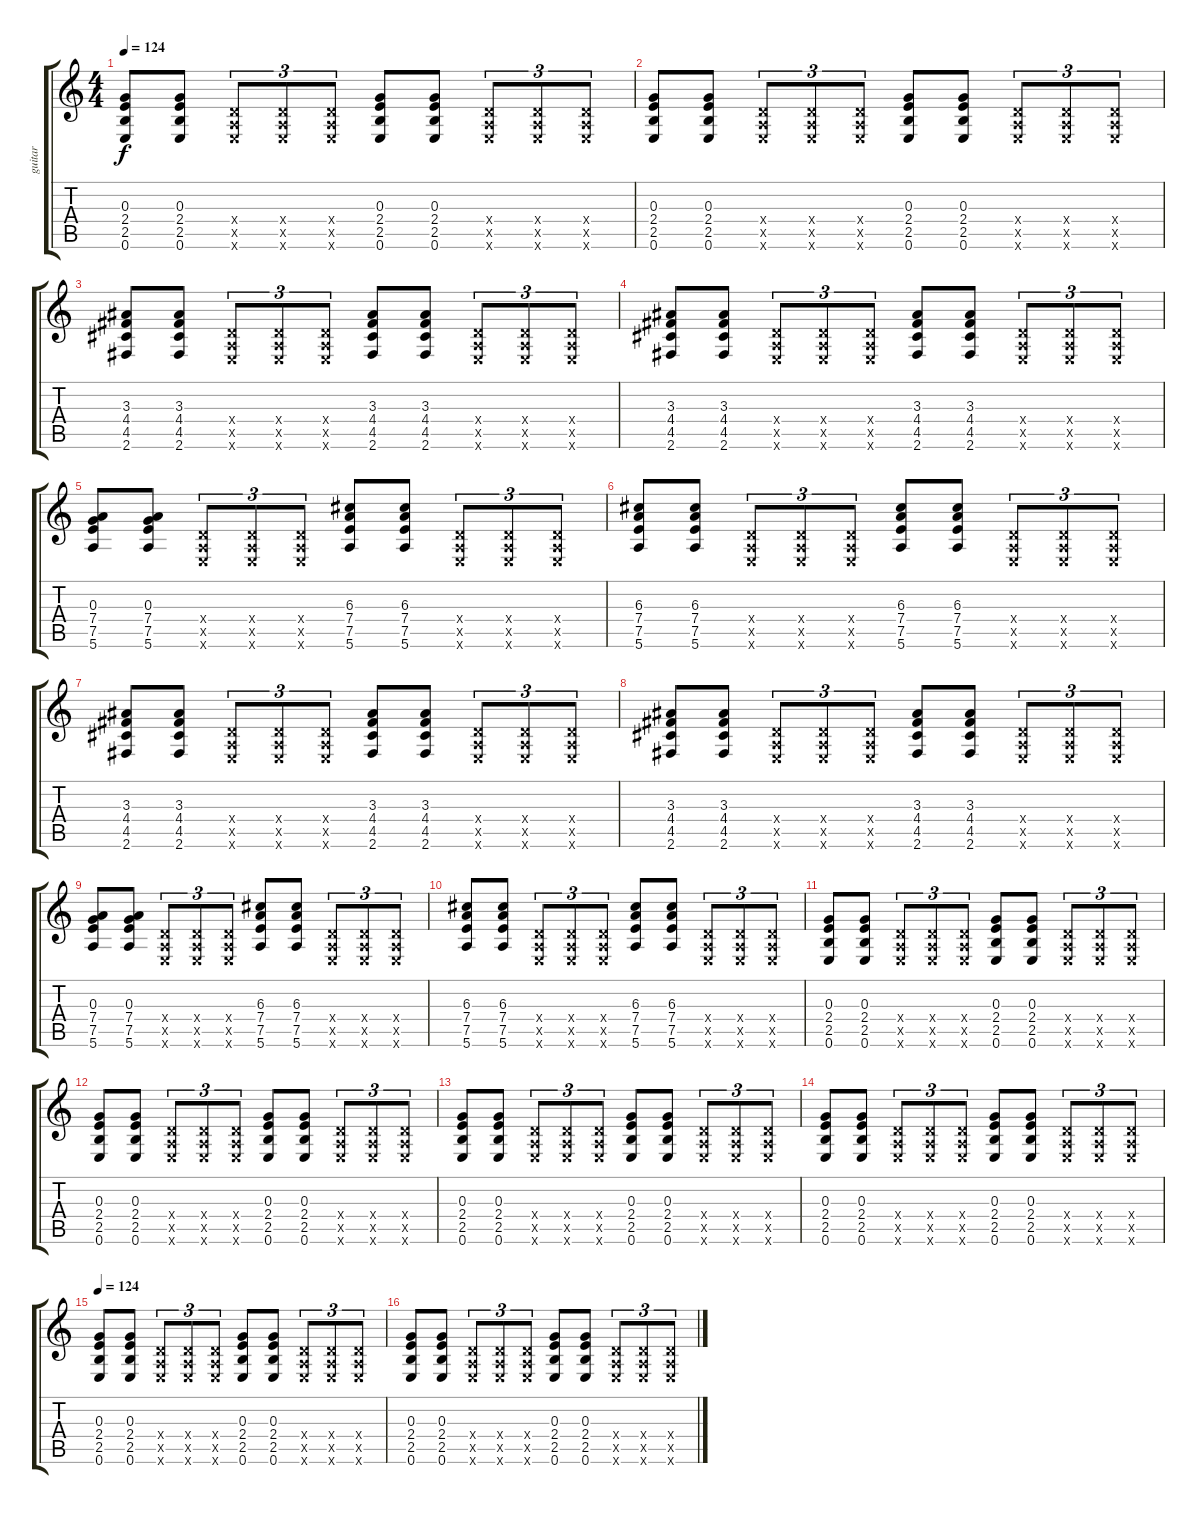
\track ("guitar" "guitar") {instrument overdrivenguitar}
\staff {score tabs}
\tuning (E4 B3 G3 D3 A2 E2) {hide}
\ts (4 4)
\tempo 124
\clef g2
\ks c
(0.3 2.4 2.5 0.6).8{dy f} (0.3 2.4 2.5 0.6).8 (0.4{x} 0.5{x} 0.6{x}).8{tu (3 2)} (0.4{x} 0.5{x} 0.6{x}).8{tu (3 2)} (0.4{x} 0.5{x} 0.6{x}).8{tu (3 2)} (0.3 2.4 2.5 0.6).8 (0.3 2.4 2.5 0.6).8 (0.4{x} 0.5{x} 0.6{x}).8{tu (3 2)} (0.4{x} 0.5{x} 0.6{x}).8{tu (3 2)} (0.4{x} 0.5{x} 0.6{x}).8{tu (3 2)} |
(0.3 2.4 2.5 0.6).8 (0.3 2.4 2.5 0.6).8 (0.4{x} 0.5{x} 0.6{x}).8{tu (3 2)} (0.4{x} 0.5{x} 0.6{x}).8{tu (3 2)} (0.4{x} 0.5{x} 0.6{x}).8{tu (3 2)} (0.3 2.4 2.5 0.6).8 (0.3 2.4 2.5 0.6).8 (0.4{x} 0.5{x} 0.6{x}).8{tu (3 2)} (0.4{x} 0.5{x} 0.6{x}).8{tu (3 2)} (0.4{x} 0.5{x} 0.6{x}).8{tu (3 2)} |
(3.3 4.4 4.5 2.6).8 (3.3 4.4 4.5 2.6).8 (0.4{x} 0.5{x} 0.6{x}).8{tu (3 2)} (0.4{x} 0.5{x} 0.6{x}).8{tu (3 2)} (0.4{x} 0.5{x} 0.6{x}).8{tu (3 2)} (3.3 4.4 4.5 2.6).8 (3.3 4.4 4.5 2.6).8 (0.4{x} 0.5{x} 0.6{x}).8{tu (3 2)} (0.4{x} 0.5{x} 0.6{x}).8{tu (3 2)} (0.4{x} 0.5{x} 0.6{x}).8{tu (3 2)} |
(3.3 4.4 4.5 2.6).8 (3.3 4.4 4.5 2.6).8 (0.4{x} 0.5{x} 0.6{x}).8{tu (3 2)} (0.4{x} 0.5{x} 0.6{x}).8{tu (3 2)} (0.4{x} 0.5{x} 0.6{x}).8{tu (3 2)} (3.3 4.4 4.5 2.6).8 (3.3 4.4 4.5 2.6).8 (0.4{x} 0.5{x} 0.6{x}).8{tu (3 2)} (0.4{x} 0.5{x} 0.6{x}).8{tu (3 2)} (0.4{x} 0.5{x} 0.6{x}).8{tu (3 2)} |
(0.3 7.4 7.5 5.6).8 (0.3 7.4 7.5 5.6).8 (0.4{x} 0.5{x} 0.6{x}).8{tu (3 2)} (0.4{x} 0.5{x} 0.6{x}).8{tu (3 2)} (0.4{x} 0.5{x} 0.6{x}).8{tu (3 2)} (6.3 7.4 7.5 5.6).8 (6.3 7.4 7.5 5.6).8 (0.4{x} 0.5{x} 0.6{x}).8{tu (3 2)} (0.4{x} 0.5{x} 0.6{x}).8{tu (3 2)} (0.4{x} 0.5{x} 0.6{x}).8{tu (3 2)} |
(6.3 7.4 7.5 5.6).8 (6.3 7.4 7.5 5.6).8 (0.4{x} 0.5{x} 0.6{x}).8{tu (3 2)} (0.4{x} 0.5{x} 0.6{x}).8{tu (3 2)} (0.4{x} 0.5{x} 0.6{x}).8{tu (3 2)} (6.3 7.4 7.5 5.6).8 (6.3 7.4 7.5 5.6).8 (0.4{x} 0.5{x} 0.6{x}).8{tu (3 2)} (0.4{x} 0.5{x} 0.6{x}).8{tu (3 2)} (0.4{x} 0.5{x} 0.6{x}).8{tu (3 2)} |
(3.3 4.4 4.5 2.6).8 (3.3 4.4 4.5 2.6).8 (0.4{x} 0.5{x} 0.6{x}).8{tu (3 2)} (0.4{x} 0.5{x} 0.6{x}).8{tu (3 2)} (0.4{x} 0.5{x} 0.6{x}).8{tu (3 2)} (3.3 4.4 4.5 2.6).8 (3.3 4.4 4.5 2.6).8 (0.4{x} 0.5{x} 0.6{x}).8{tu (3 2)} (0.4{x} 0.5{x} 0.6{x}).8{tu (3 2)} (0.4{x} 0.5{x} 0.6{x}).8{tu (3 2)} |
(3.3 4.4 4.5 2.6).8 (3.3 4.4 4.5 2.6).8 (0.4{x} 0.5{x} 0.6{x}).8{tu (3 2)} (0.4{x} 0.5{x} 0.6{x}).8{tu (3 2)} (0.4{x} 0.5{x} 0.6{x}).8{tu (3 2)} (3.3 4.4 4.5 2.6).8 (3.3 4.4 4.5 2.6).8 (0.4{x} 0.5{x} 0.6{x}).8{tu (3 2)} (0.4{x} 0.5{x} 0.6{x}).8{tu (3 2)} (0.4{x} 0.5{x} 0.6{x}).8{tu (3 2)} |
(0.3 7.4 7.5 5.6).8 (0.3 7.4 7.5 5.6).8 (0.4{x} 0.5{x} 0.6{x}).8{tu (3 2)} (0.4{x} 0.5{x} 0.6{x}).8{tu (3 2)} (0.4{x} 0.5{x} 0.6{x}).8{tu (3 2)} (6.3 7.4 7.5 5.6).8 (6.3 7.4 7.5 5.6).8 (0.4{x} 0.5{x} 0.6{x}).8{tu (3 2)} (0.4{x} 0.5{x} 0.6{x}).8{tu (3 2)} (0.4{x} 0.5{x} 0.6{x}).8{tu (3 2)} |
(6.3 7.4 7.5 5.6).8 (6.3 7.4 7.5 5.6).8 (0.4{x} 0.5{x} 0.6{x}).8{tu (3 2)} (0.4{x} 0.5{x} 0.6{x}).8{tu (3 2)} (0.4{x} 0.5{x} 0.6{x}).8{tu (3 2)} (6.3 7.4 7.5 5.6).8 (6.3 7.4 7.5 5.6).8 (0.4{x} 0.5{x} 0.6{x}).8{tu (3 2)} (0.4{x} 0.5{x} 0.6{x}).8{tu (3 2)} (0.4{x} 0.5{x} 0.6{x}).8{tu (3 2)} |
(0.3 2.4 2.5 0.6).8 (0.3 2.4 2.5 0.6).8 (0.4{x} 0.5{x} 0.6{x}).8{tu (3 2)} (0.4{x} 0.5{x} 0.6{x}).8{tu (3 2)} (0.4{x} 0.5{x} 0.6{x}).8{tu (3 2)} (0.3 2.4 2.5 0.6).8 (0.3 2.4 2.5 0.6).8 (0.4{x} 0.5{x} 0.6{x}).8{tu (3 2)} (0.4{x} 0.5{x} 0.6{x}).8{tu (3 2)} (0.4{x} 0.5{x} 0.6{x}).8{tu (3 2)} |
(0.3 2.4 2.5 0.6).8 (0.3 2.4 2.5 0.6).8 (0.4{x} 0.5{x} 0.6{x}).8{tu (3 2)} (0.4{x} 0.5{x} 0.6{x}).8{tu (3 2)} (0.4{x} 0.5{x} 0.6{x}).8{tu (3 2)} (0.3 2.4 2.5 0.6).8 (0.3 2.4 2.5 0.6).8 (0.4{x} 0.5{x} 0.6{x}).8{tu (3 2)} (0.4{x} 0.5{x} 0.6{x}).8{tu (3 2)} (0.4{x} 0.5{x} 0.6{x}).8{tu (3 2)} |
(0.3 2.4 2.5 0.6).8 (0.3 2.4 2.5 0.6).8 (0.4{x} 0.5{x} 0.6{x}).8{tu (3 2)} (0.4{x} 0.5{x} 0.6{x}).8{tu (3 2)} (0.4{x} 0.5{x} 0.6{x}).8{tu (3 2)} (0.3 2.4 2.5 0.6).8 (0.3 2.4 2.5 0.6).8 (0.4{x} 0.5{x} 0.6{x}).8{tu (3 2)} (0.4{x} 0.5{x} 0.6{x}).8{tu (3 2)} (0.4{x} 0.5{x} 0.6{x}).8{tu (3 2)} |
(0.3 2.4 2.5 0.6).8 (0.3 2.4 2.5 0.6).8 (0.4{x} 0.5{x} 0.6{x}).8{tu (3 2)} (0.4{x} 0.5{x} 0.6{x}).8{tu (3 2)} (0.4{x} 0.5{x} 0.6{x}).8{tu (3 2)} (0.3 2.4 2.5 0.6).8 (0.3 2.4 2.5 0.6).8 (0.4{x} 0.5{x} 0.6{x}).8{tu (3 2)} (0.4{x} 0.5{x} 0.6{x}).8{tu (3 2)} (0.4{x} 0.5{x} 0.6{x}).8{tu (3 2)} |
\tempo 124
(0.3 2.4 2.5 0.6).8 (0.3 2.4 2.5 0.6).8 (0.4{x} 0.5{x} 0.6{x}).8{tu (3 2)} (0.4{x} 0.5{x} 0.6{x}).8{tu (3 2)} (0.4{x} 0.5{x} 0.6{x}).8{tu (3 2)} (0.3 2.4 2.5 0.6).8 (0.3 2.4 2.5 0.6).8 (0.4{x} 0.5{x} 0.6{x}).8{tu (3 2)} (0.4{x} 0.5{x} 0.6{x}).8{tu (3 2)} (0.4{x} 0.5{x} 0.6{x}).8{tu (3 2)} |
(0.3 2.4 2.5 0.6).8 (0.3 2.4 2.5 0.6).8 (0.4{x} 0.5{x} 0.6{x}).8{tu (3 2)} (0.4{x} 0.5{x} 0.6{x}).8{tu (3 2)} (0.4{x} 0.5{x} 0.6{x}).8{tu (3 2)} (0.3 2.4 2.5 0.6).8 (0.3 2.4 2.5 0.6).8 (0.4{x} 0.5{x} 0.6{x}).8{tu (3 2)} (0.4{x} 0.5{x} 0.6{x}).8{tu (3 2)} (0.4{x} 0.5{x} 0.6{x}).8{tu (3 2)}
